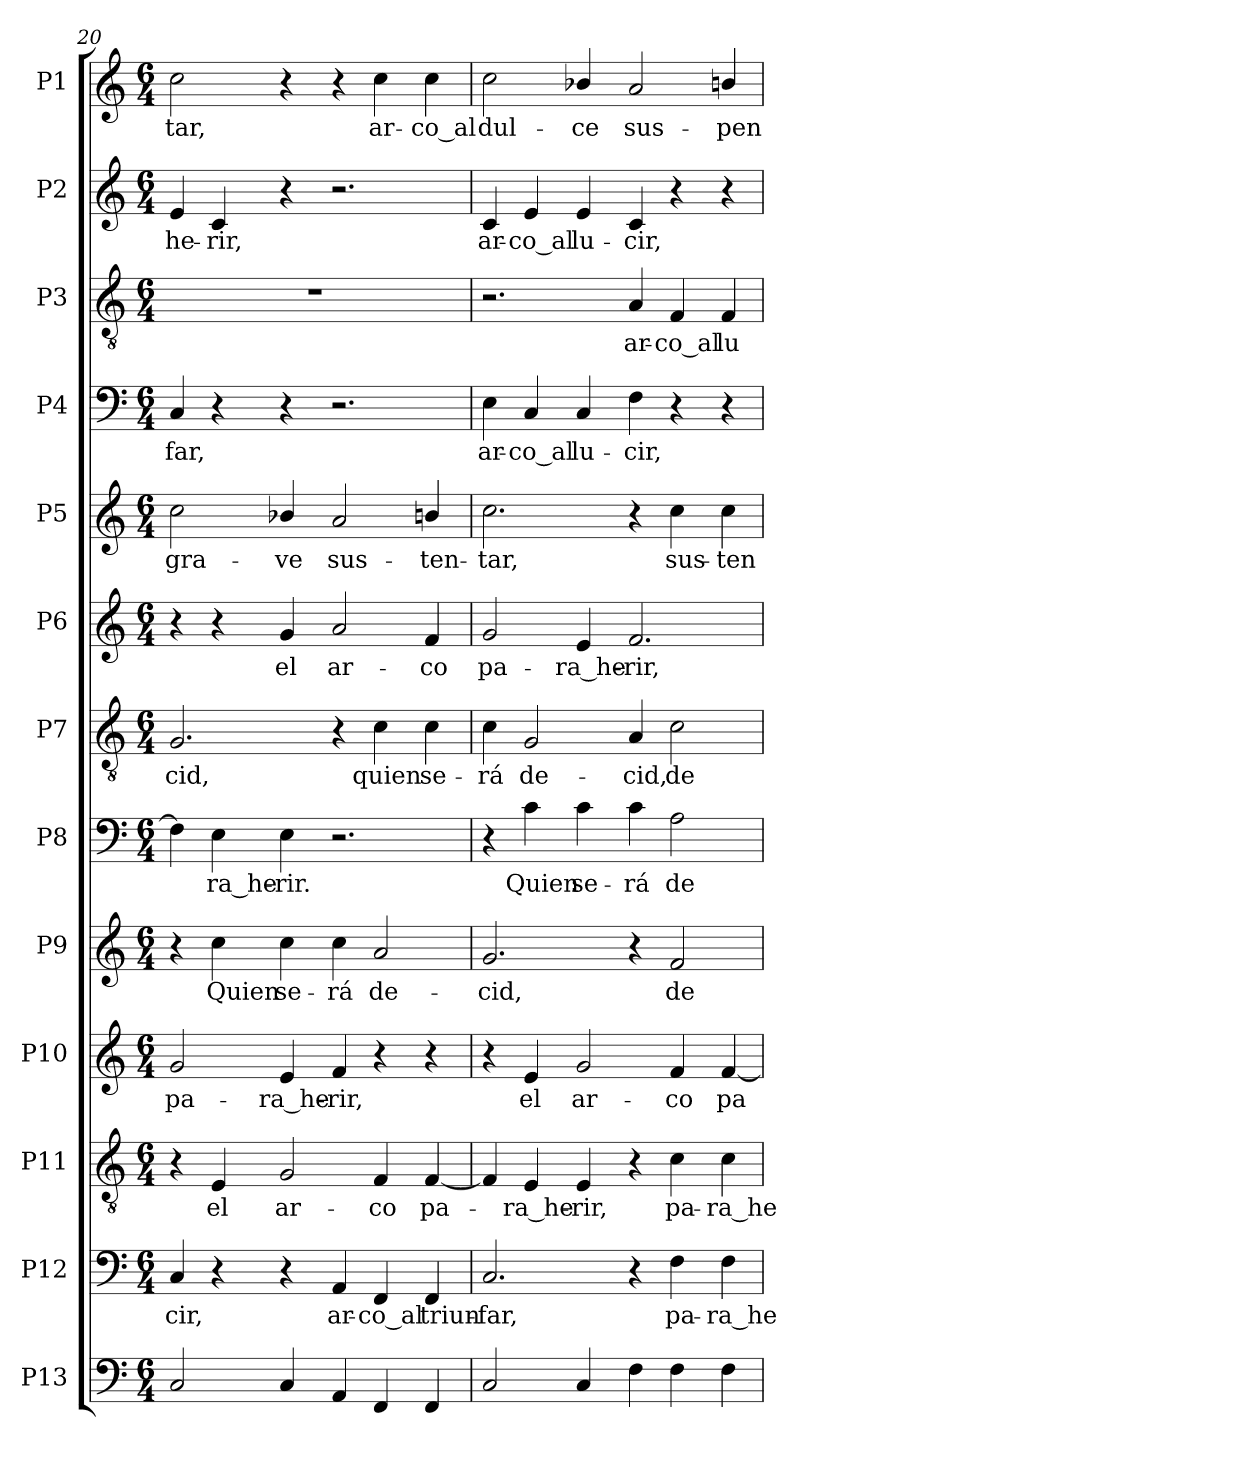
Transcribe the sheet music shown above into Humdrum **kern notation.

**kern	**kern	**text	**kern	**text	**kern	**text	**kern	**text	**kern	**text	**kern	**text	**kern	**text	**kern	**text	**kern	**text	**kern	**text	**kern	**text	**kern	**text
*part13	*part12	*part12	*part11	*part11	*part10	*part10	*part9	*part9	*part8	*part8	*part7	*part7	*part6	*part6	*part5	*part5	*part4	*part4	*part3	*part3	*part2	*part2	*part1	*part1
*staff13	*staff12	*staff12	*staff11	*staff11	*staff10	*staff10	*staff9	*staff9	*staff8	*staff8	*staff7	*staff7	*staff6	*staff6	*staff5	*staff5	*staff4	*staff4	*staff3	*staff3	*staff2	*staff2	*staff1	*staff1
*I"P13	*I"P12	*	*I"P11	*	*I"P10	*	*I"P9	*	*I"P8	*	*I"P7	*	*I"P6	*	*I"P5	*	*I"P4	*	*I"P3	*	*I"P2	*	*I"P1	*
*clefF4	*clefF4	*	*clefGv2	*	*clefG2	*	*clefG2	*	*clefF4	*	*clefGv2	*	*clefG2	*	*clefG2	*	*clefF4	*	*clefGv2	*	*clefG2	*	*clefG2	*
*	*	*	*ITrd7c12	*	*	*	*	*	*	*	*ITrd7c12	*	*	*	*	*	*	*	*ITrd7c12	*	*	*	*	*
*k[]	*k[]	*	*k[]	*	*k[]	*	*k[]	*	*k[]	*	*k[]	*	*k[]	*	*k[]	*	*k[]	*	*k[]	*	*k[]	*	*k[]	*
*C:	*C:	*	*C:	*	*C:	*	*C:	*	*C:	*	*C:	*	*C:	*	*C:	*	*C:	*	*C:	*	*C:	*	*C:	*
*M6/4	*M6/4	*	*M6/4	*	*M6/4	*	*M6/4	*	*M6/4	*	*M6/4	*	*M6/4	*	*M6/4	*	*M6/4	*	*M6/4	*	*M6/4	*	*M6/4	*
=20	=20	=20	=20	=20	=20	=20	=20	=20	=20	=20	=20	=20	=20	=20	=20	=20	=20	=20	=20	=20	=20	=20	=20	=20
!	!	!LO:LY:b:color=#000000	!	!	!	!	!	!	!	!	!	!	!	!	!	!	!	!	!	!	!	!	!	!
!	!	!	!	!	!	!LO:LY:b:color=#000000	!	!	!	!	!	!	!	!	!	!	!	!	!	!	!	!	!	!
!	!	!	!	!	!	!	!	!	!	!	!	!LO:LY:b:color=#000000	!	!	!	!	!	!	!	!	!	!	!	!
!	!	!	!	!	!	!	!	!	!	!	!	!	!	!	!	!LO:LY:b:color=#000000	!	!	!	!	!	!	!	!
!	!	!	!	!	!	!	!	!	!	!	!	!	!	!	!	!	!	!LO:LY:b:color=#000000	!LO:N:vis=1	!	!	!	!	!
!	!	!	!	!	!	!	!	!	!	!	!	!	!	!	!	!	!	!	!	!	!	!LO:LY:b:color=#000000	!	!
!	!	!	!	!	!	!	!	!	!	!	!	!	!	!	!	!	!	!	!	!	!	!	!	!LO:LY:b:color=#000000
2Ci/	4Ci/	-cir,	4r	.	2gi/	pa-	4r	.	4Fi\]	.	2.GGi/	-cid,	4r	.	2cci\	gra-	4Ci/	-far,	1.r	.	4ei/	he-	2cci\	-tar,
!	!	!	!	!LO:LY:b:color=#000000	!	!	!	!	!	!	!	!	!	!	!	!	!	!	!	!	!	!	!	!
!	!	!	!	!	!	!	!	!LO:LY:b:color=#000000	!	!	!	!	!	!	!	!	!	!	!	!	!	!	!	!
!	!	!	!	!	!	!	!	!	!	!LO:LY:b:color=#000000	!	!	!	!	!	!	!	!	!	!	!	!	!	!
!	!	!	!	!	!	!	!	!	!	!	!	!	!	!	!	!	!	!	!	!	!	!LO:LY:b:color=#000000	!	!
.	4r	.	4EEi/	el	.	.	4cci\	Quien	4Ei\	-ra_he-	.	.	4r	.	.	.	4r	.	.	.	4ci/	-rir,	.	.
!	!	!	!	!LO:LY:b:color=#000000	!	!	!	!	!	!	!	!	!	!	!	!	!	!	!	!	!	!	!	!
!	!	!	!	!	!	!LO:LY:b:color=#000000	!	!	!	!	!	!	!	!	!	!	!	!	!	!	!	!	!	!
!	!	!	!	!	!	!	!	!LO:LY:b:color=#000000	!	!	!	!	!	!	!	!	!	!	!	!	!	!	!	!
!	!	!	!	!	!	!	!	!	!	!LO:LY:b:color=#000000	!	!	!	!	!	!	!	!	!	!	!	!	!	!
!	!	!	!	!	!	!	!	!	!	!	!	!	!	!LO:LY:b:color=#000000	!	!	!	!	!	!	!	!	!	!
!	!	!	!	!	!	!	!	!	!	!	!	!	!	!	!	!LO:LY:b:color=#000000	!	!	!	!	!	!	!	!
4Ci/	4r	.	2GGi/	ar-	4ei/	-ra_he-	4cci\	se-	4Ei\	-rir.	.	.	4gi/	el	4b-Xi/	-ve	4r	.	.	.	4r	.	4r	.
!	!	!LO:LY:b:color=#000000	!	!	!	!	!	!	!	!	!	!	!	!	!	!	!	!	!	!	!	!	!	!
!	!	!	!	!	!	!LO:LY:b:color=#000000	!	!	!	!	!	!	!	!	!	!	!	!	!	!	!	!	!	!
!	!	!	!	!	!	!	!	!LO:LY:b:color=#000000	!	!	!	!	!	!	!	!	!	!	!	!	!	!	!	!
!	!	!	!	!	!	!	!	!	!	!	!	!	!	!LO:LY:b:color=#000000	!	!	!	!	!	!	!	!	!	!
!	!	!	!	!	!	!	!	!	!	!	!	!	!	!	!	!LO:LY:b:color=#000000	!	!	!	!	!	!	!	!
4AAi/	4AAi/	ar-	.	.	4fi/	-rir,	4cci\	-rá	2.r	.	4r	.	2ai/	ar-	2ai/	sus-	2.r	.	.	.	2.r	.	4r	.
!	!	!LO:LY:b:color=#000000	!	!	!	!	!	!	!	!	!	!	!	!	!	!	!	!	!	!	!	!	!	!
!	!	!	!	!LO:LY:b:color=#000000	!	!	!	!	!	!	!	!	!	!	!	!	!	!	!	!	!	!	!	!
!	!	!	!	!	!	!	!	!LO:LY:b:color=#000000	!	!	!	!	!	!	!	!	!	!	!	!	!	!	!	!
!	!	!	!	!	!	!	!	!	!	!	!	!LO:LY:b:color=#000000	!	!	!	!	!	!	!	!	!	!	!	!
!	!	!	!	!	!	!	!	!	!	!	!	!	!	!	!	!	!	!	!	!	!	!	!	!LO:LY:b:color=#000000
4FFi/	4FFi/	-co_al	4FFi/	-co	4r	.	2ai/	de-	.	.	4Ci\	quien	.	.	.	.	.	.	.	.	.	.	4cci\	ar-
!	!	!LO:LY:b:color=#000000	!	!	!	!	!	!	!	!	!	!	!	!	!	!	!	!	!	!	!	!	!	!
!	!	!	!	!LO:LY:b:color=#000000	!	!	!	!	!	!	!	!	!	!	!	!	!	!	!	!	!	!	!	!
!	!	!	!	!	!	!	!	!	!	!	!	!LO:LY:b:color=#000000	!	!	!	!	!	!	!	!	!	!	!	!
!	!	!	!	!	!	!	!	!	!	!	!	!	!	!LO:LY:b:color=#000000	!	!	!	!	!	!	!	!	!	!
!	!	!	!	!	!	!	!	!	!	!	!	!	!	!	!	!LO:LY:b:color=#000000	!	!	!	!	!	!	!	!
!	!	!	!	!	!	!	!	!	!	!	!	!	!	!	!	!	!	!	!	!	!	!	!	!LO:LY:b:color=#000000
4FFi/	4FFi/	triun-	[4FFi/	pa-	4r	.	.	.	.	.	4Ci\	se-	4fi/	-co	4bni/	-ten-	.	.	.	.	.	.	4cci\	-co_al
=21	=21	=21	=21	=21	=21	=21	=21	=21	=21	=21	=21	=21	=21	=21	=21	=21	=21	=21	=21	=21	=21	=21	=21	=21
!	!	!LO:LY:b:color=#000000	!	!	!	!	!	!	!	!	!	!	!	!	!	!	!	!	!	!	!	!	!	!
!	!	!	!	!	!	!	!	!LO:LY:b:color=#000000	!	!	!	!	!	!	!	!	!	!	!	!	!	!	!	!
!	!	!	!	!	!	!	!	!	!	!	!	!LO:LY:b:color=#000000	!	!	!	!	!	!	!	!	!	!	!	!
!	!	!	!	!	!	!	!	!	!	!	!	!	!	!LO:LY:b:color=#000000	!	!	!	!	!	!	!	!	!	!
!	!	!	!	!	!	!	!	!	!	!	!	!	!	!	!	!LO:LY:b:color=#000000	!	!	!	!	!	!	!	!
!	!	!	!	!	!	!	!	!	!	!	!	!	!	!	!	!	!	!LO:LY:b:color=#000000	!	!	!	!	!	!
!	!	!	!	!	!	!	!	!	!	!	!	!	!	!	!	!	!	!	!	!	!	!LO:LY:b:color=#000000	!	!
!	!	!	!	!	!	!	!	!	!	!	!	!	!	!	!	!	!	!	!	!	!	!	!	!LO:LY:b:color=#000000
2Ci/	2.Ci/	-far,	4FFi/]	.	4r	.	2.gi/	-cid,	4r	.	4Ci\	-rá	2gi/	pa-	2.cci\	-tar,	4Ei\	ar-	2.r	.	4ci/	ar-	2cci\	dul-
!	!	!	!	!LO:LY:b:color=#000000	!	!	!	!	!	!	!	!	!	!	!	!	!	!	!	!	!	!	!	!
!	!	!	!	!	!	!LO:LY:b:color=#000000	!	!	!	!	!	!	!	!	!	!	!	!	!	!	!	!	!	!
!	!	!	!	!	!	!	!	!	!	!LO:LY:b:color=#000000	!	!	!	!	!	!	!	!	!	!	!	!	!	!
!	!	!	!	!	!	!	!	!	!	!	!	!LO:LY:b:color=#000000	!	!	!	!	!	!	!	!	!	!	!	!
!	!	!	!	!	!	!	!	!	!	!	!	!	!	!	!	!	!	!LO:LY:b:color=#000000	!	!	!	!	!	!
!	!	!	!	!	!	!	!	!	!	!	!	!	!	!	!	!	!	!	!	!	!	!LO:LY:b:color=#000000	!	!
.	.	.	4EEi/	-ra_he-	4ei/	el	.	.	4ci\	Quien	2GGi/	de-	.	.	.	.	4Ci/	-co_al	.	.	4ei/	-co_al	.	.
!	!	!	!	!LO:LY:b:color=#000000	!	!	!	!	!	!	!	!	!	!	!	!	!	!	!	!	!	!	!	!
!	!	!	!	!	!	!LO:LY:b:color=#000000	!	!	!	!	!	!	!	!	!	!	!	!	!	!	!	!	!	!
!	!	!	!	!	!	!	!	!	!	!LO:LY:b:color=#000000	!	!	!	!	!	!	!	!	!	!	!	!	!	!
!	!	!	!	!	!	!	!	!	!	!	!	!	!	!LO:LY:b:color=#000000	!	!	!	!	!	!	!	!	!	!
!	!	!	!	!	!	!	!	!	!	!	!	!	!	!	!	!	!	!LO:LY:b:color=#000000	!	!	!	!	!	!
!	!	!	!	!	!	!	!	!	!	!	!	!	!	!	!	!	!	!	!	!	!	!LO:LY:b:color=#000000	!	!
!	!	!	!	!	!	!	!	!	!	!	!	!	!	!	!	!	!	!	!	!	!	!	!	!LO:LY:b:color=#000000
4Ci/	.	.	4EEi/	-rir,	2gi/	ar-	.	.	4ci\	se-	.	.	4ei/	-ra_he-	.	.	4Ci/	lu-	.	.	4ei/	lu-	4b-Xi/	-ce
!	!	!	!	!	!	!	!	!	!	!LO:LY:b:color=#000000	!	!	!	!	!	!	!	!	!	!	!	!	!	!
!	!	!	!	!	!	!	!	!	!	!	!	!LO:LY:b:color=#000000	!	!	!	!	!	!	!	!	!	!	!	!
!	!	!	!	!	!	!	!	!	!	!	!	!	!	!LO:LY:b:color=#000000	!	!	!	!	!	!	!	!	!	!
!	!	!	!	!	!	!	!	!	!	!	!	!	!	!	!	!	!	!LO:LY:b:color=#000000	!	!	!	!	!	!
!	!	!	!	!	!	!	!	!	!	!	!	!	!	!	!	!	!	!	!	!LO:LY:b:color=#000000	!	!	!	!
!	!	!	!	!	!	!	!	!	!	!	!	!	!	!	!	!	!	!	!	!	!	!LO:LY:b:color=#000000	!	!
!	!	!	!	!	!	!	!	!	!	!	!	!	!	!	!	!	!	!	!	!	!	!	!	!LO:LY:b:color=#000000
4Fi\	4r	.	4r	.	.	.	4r	.	4ci\	-rá	4AAi/	-cid,	2.fi/	-rir,	4r	.	4Fi\	-cir,	4AAi/	ar-	4ci/	-cir,	2ai/	sus-
!	!	!LO:LY:b:color=#000000	!	!	!	!	!	!	!	!	!	!	!	!	!	!	!	!	!	!	!	!	!	!
!	!	!	!	!LO:LY:b:color=#000000	!	!	!	!	!	!	!	!	!	!	!	!	!	!	!	!	!	!	!	!
!	!	!	!	!	!	!LO:LY:b:color=#000000	!	!	!	!	!	!	!	!	!	!	!	!	!	!	!	!	!	!
!	!	!	!	!	!	!	!	!LO:LY:b:color=#000000	!	!	!	!	!	!	!	!	!	!	!	!	!	!	!	!
!	!	!	!	!	!	!	!	!	!	!LO:LY:b:color=#000000	!	!	!	!	!	!	!	!	!	!	!	!	!	!
!	!	!	!	!	!	!	!	!	!	!	!	!LO:LY:b:color=#000000	!	!	!	!	!	!	!	!	!	!	!	!
!	!	!	!	!	!	!	!	!	!	!	!	!	!	!	!	!LO:LY:b:color=#000000	!	!	!	!	!	!	!	!
!	!	!	!	!	!	!	!	!	!	!	!	!	!	!	!	!	!	!	!	!LO:LY:b:color=#000000	!	!	!	!
4Fi\	4Fi\	pa-	4Ci\	pa-	4fi/	-co	2fi/	de-	2Ai\	de-	2Ci\	de-	.	.	4cci\	sus-	4r	.	4FFi/	-co_al	4r	.	.	.
!	!	!LO:LY:b:color=#000000	!	!	!	!	!	!	!	!	!	!	!	!	!	!	!	!	!	!	!	!	!	!
!	!	!	!	!LO:LY:b:color=#000000	!	!	!	!	!	!	!	!	!	!	!	!	!	!	!	!	!	!	!	!
!	!	!	!	!	!	!LO:LY:b:color=#000000	!	!	!	!	!	!	!	!	!	!	!	!	!	!	!	!	!	!
!	!	!	!	!	!	!	!	!	!	!	!	!	!	!	!	!LO:LY:b:color=#000000	!	!	!	!	!	!	!	!
!	!	!	!	!	!	!	!	!	!	!	!	!	!	!	!	!	!	!	!	!LO:LY:b:color=#000000	!	!	!	!
!	!	!	!	!	!	!	!	!	!	!	!	!	!	!	!	!	!	!	!	!	!	!	!	!LO:LY:b:color=#000000
4Fi\	4Fi\	-ra_he-	4Ci\	-ra_he-	[4fi/	pa-	.	.	.	.	.	.	.	.	4cci\	-ten-	4r	.	4FFi/	lu-	4r	.	4bni/	-pen-
=	=	=	=	=	=	=	=	=	=	=	=	=	=	=	=	=	=	=	=	=	=	=	=	=
*-	*-	*-	*-	*-	*-	*-	*-	*-	*-	*-	*-	*-	*-	*-	*-	*-	*-	*-	*-	*-	*-	*-	*-	*-
